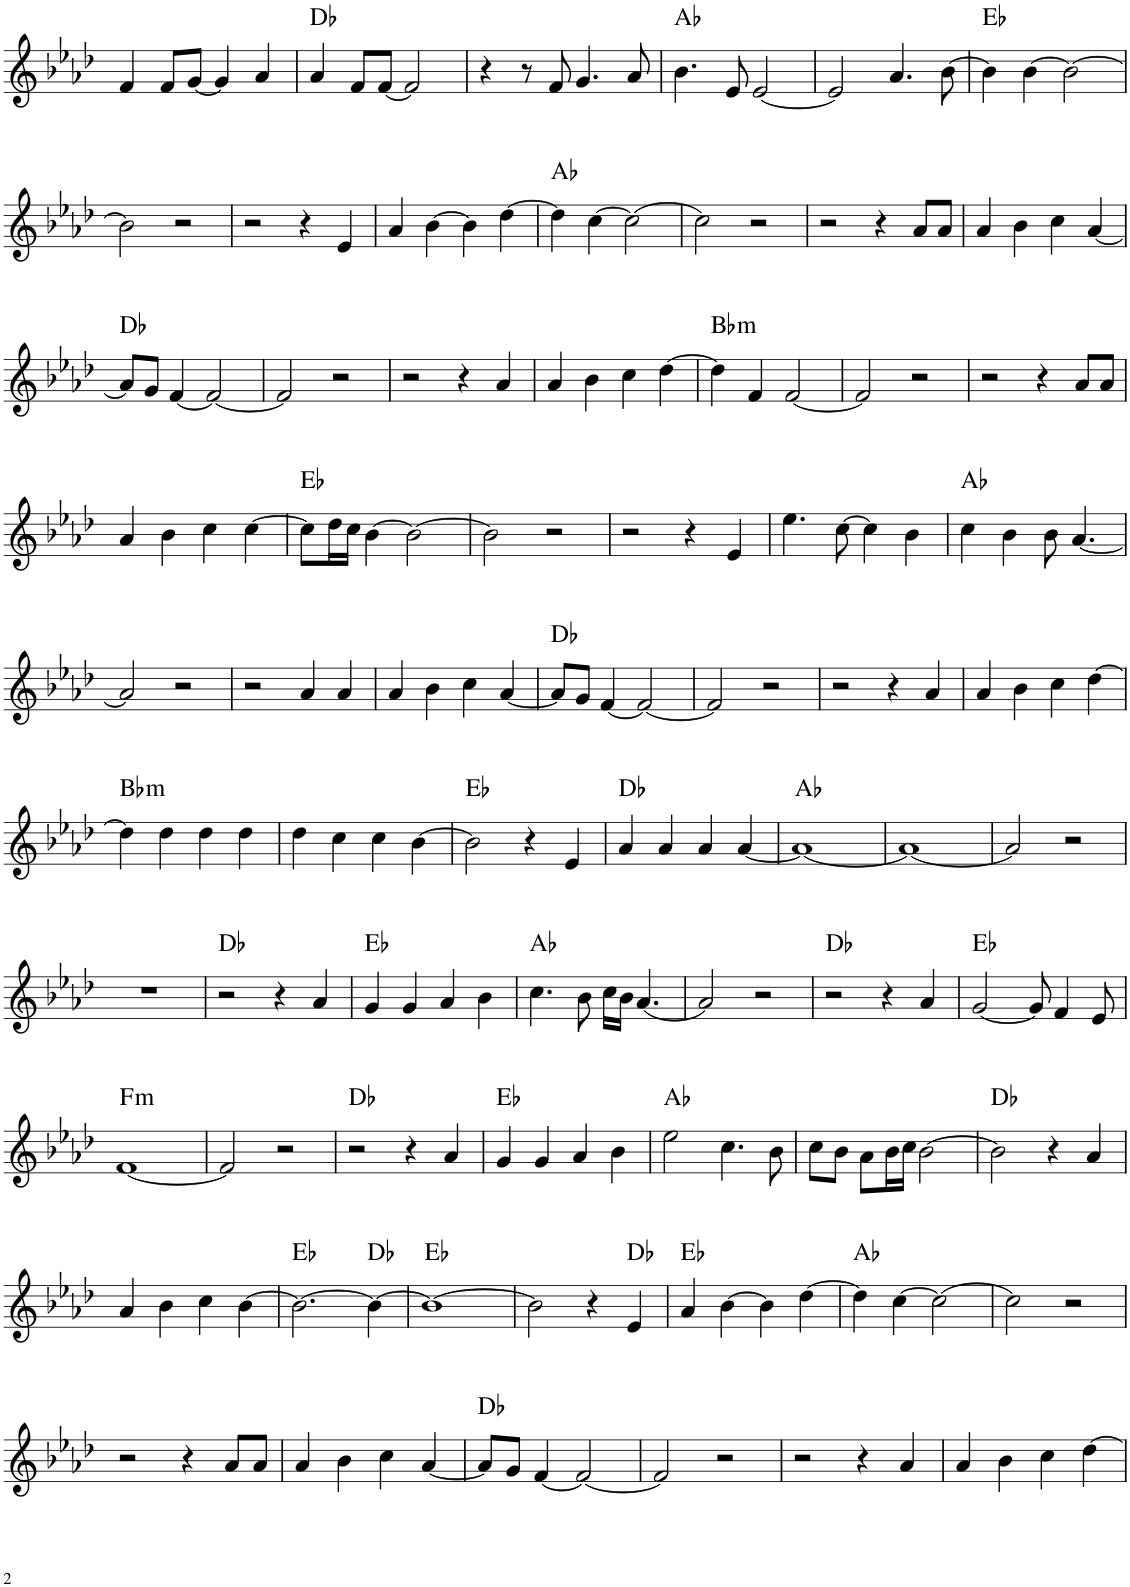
**kern	**harte
*part1	*part1
*staff1	*
*I"Piano	*
*I'Pno.	*
!!LO:PB:g=z
*clefG2	*
*k[b-e-a-d-]	*
*M4/4	*
=58	=58
4f/	.
8f/L	.
[8g/J	.
4g/]	.
4a-/	.
=59	=59
4a-/	Db:maj
8f/L	.
[8f/J	.
2f/]	.
=60	=60
4r	.
8r	.
8f/	.
4.g/	.
8a-/	.
=61	=61
4.b-\	Ab:maj
8e-/	.
[2e-/	.
=62	=62
2e-/]	.
4.a-/	.
[8b-\	.
=63	=63
4b-\]	Eb:maj
[4b-\	.
2b-\_	.
!!LO:LB:g=z
=64	=64
2b-\]	.
2r	.
=65	=65
2r	.
4r	.
4e-/	.
=66	=66
4a-/	.
[4b-\	.
4b-\]	.
[4dd-\	.
=67	=67
4dd-\]	Ab:maj
[4cc\	.
2cc\_	.
=68	=68
2cc\]	.
2r	.
=69	=69
2r	.
4r	.
8a-/L	.
8a-/J	.
=70	=70
4a-/	.
4b-\	.
4cc\	.
[4a-/	.
!!LO:LB:g=z
=71	=71
8a-/L]	Db:maj
8g/J	.
[4f/	.
2f/_	.
=72	=72
2f/]	.
2r	.
=73	=73
2r	.
4r	.
4a-/	.
=74	=74
4a-/	.
4b-\	.
4cc\	.
[4dd-\	.
=75	=75
!	!LO:H:kt=m
4dd-\]	Bb:min
4f/	.
[2f/	.
=76	=76
2f/]	.
2r	.
=77	=77
2r	.
4r	.
8a-/L	.
8a-/J	.
!!LO:LB:g=z
=78	=78
4a-/	.
4b-\	.
4cc\	.
[4cc\	.
=79	=79
8cc\L]	Eb:maj
16dd-\L	.
16cc\JJ	.
[4b-\	.
2b-\_	.
=80	=80
2b-\]	.
2r	.
=81	=81
2r	.
4r	.
4e-/	.
=82	=82
4.ee-\	.
[8cc\	.
4cc\]	.
4b-\	.
=83	=83
4cc\	Ab:maj
4b-\	.
8b-\	.
[4.a-/	.
!!LO:LB:g=z
=84	=84
2a-/]	.
2r	.
=85	=85
2r	.
4a-/	.
4a-/	.
=86	=86
4a-/	.
4b-\	.
4cc\	.
[4a-/	.
=87	=87
8a-/L]	Db:maj
8g/J	.
[4f/	.
2f/_	.
=88	=88
2f/]	.
2r	.
=89	=89
2r	.
4r	.
4a-/	.
=90	=90
4a-/	.
4b-\	.
4cc\	.
[4dd-\	.
!!LO:LB:g=z
=91	=91
!	!LO:H:kt=m
4dd-\]	Bb:min
4dd-\	.
4dd-\	.
4dd-\	.
=92	=92
4dd-\	.
4cc\	.
4cc\	.
[4b-\	.
=93	=93
2b-\]	Eb:maj
4r	.
4e-/	.
=94	=94
4a-/	Db:maj
4a-/	.
4a-/	.
[4a-/	.
=95	=95
1a-_	Ab:maj
=96	=96
1a-_	.
=97	=97
2a-/]	.
2r	.
!!LO:LB:g=z
=98	=98
1r	.
=99	=99
2r	Db:maj
4r	.
4a-/	.
=100	=100
4g/	Eb:maj
4g/	.
4a-/	.
4b-\	.
=101	=101
4.cc\	Ab:maj
8b-\	.
16cc\LL	.
16b-\JJ	.
[4.a-/	.
=102	=102
2a-/]	.
2r	.
=103	=103
2r	Db:maj
4r	.
4a-/	.
=104	=104
[2g/	Eb:maj
8g/]	.
4f/	.
8e-/	.
!!LO:LB:g=z
=105	=105
!	!LO:H:kt=m
[1f	F:min
=106	=106
2f/]	.
2r	.
=107	=107
2r	Db:maj
4r	.
4a-/	.
=108	=108
4g/	Eb:maj
4g/	.
4a-/	.
4b-\	.
=109	=109
2ee-\	Ab:maj
4.cc\	.
8b-\	.
=110	=110
8cc\L	.
8b-\J	.
8a-\L	.
16b-\L	.
16cc\JJ	.
[2b-\	.
=111	=111
2b-\]	Db:maj
4r	.
4a-/	.
!!LO:LB:g=z
=112	=112
4a-/	.
4b-\	.
4cc\	.
[4b-\	.
=113	=113
2.b-\_	Eb:maj
4b-\_	Db:maj
=114	=114
1b-_	Eb:maj
=115	=115
2b-\]	.
4r	.
4e-/	Db:maj
=116	=116
4a-/	Eb:maj
[4b-\	.
4b-\]	.
[4dd-\	.
=117	=117
4dd-\]	Ab:maj
[4cc\	.
2cc\_	.
=118	=118
2cc\]	.
2r	.
!!LO:LB:g=z
=119	=119
2r	.
4r	.
8a-/L	.
8a-/J	.
=120	=120
4a-/	.
4b-\	.
4cc\	.
[4a-/	.
=121	=121
8a-/L]	Db:maj
8g/J	.
[4f/	.
2f/_	.
=122	=122
2f/]	.
2r	.
=123	=123
2r	.
4r	.
4a-/	.
=124	=124
4a-/	.
4b-\	.
4cc\	.
[4dd-\	.
=	=
*-	*-
